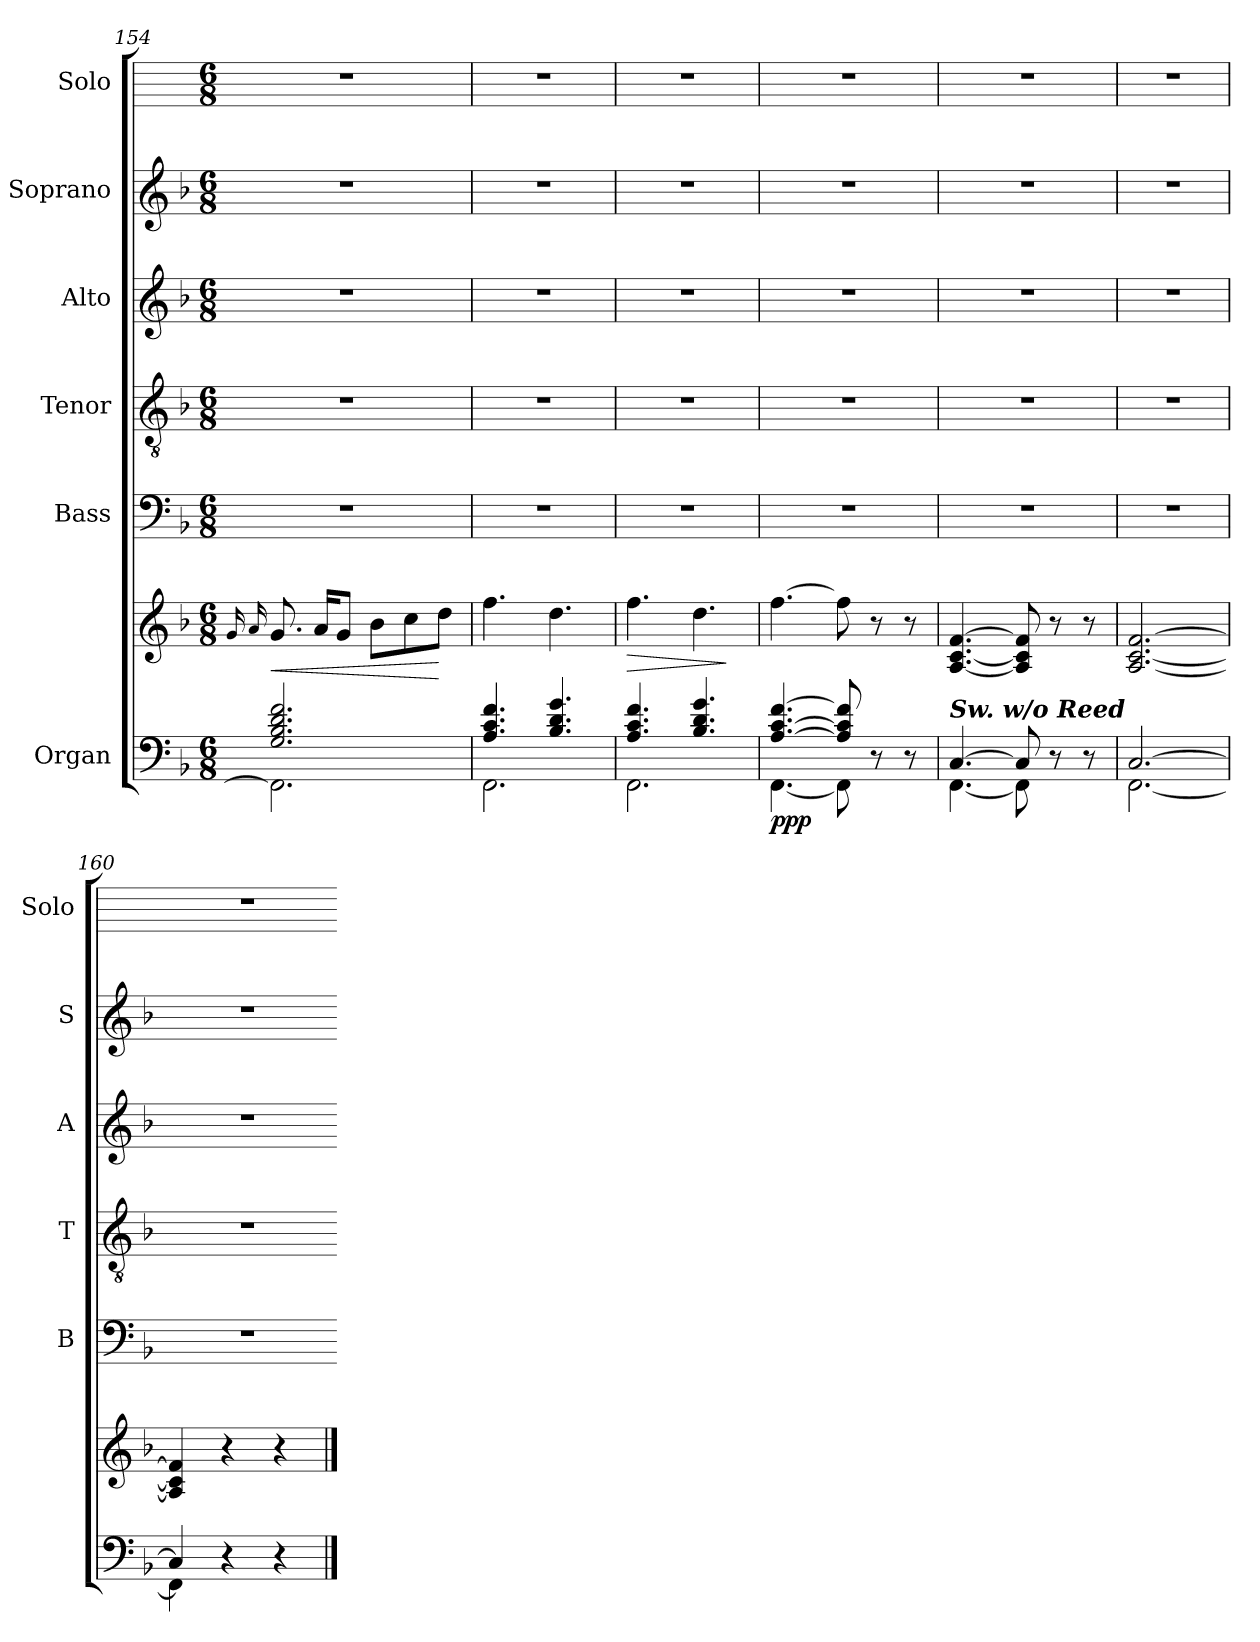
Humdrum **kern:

**kern	**kern	**dynam	**kern	**kern	**kern	**kern	**kern
*part6	*part6	*part6	*part5	*part4	*part3	*part2	*part1
*staff7	*staff6	*staff6/7	*staff5	*staff4	*staff3	*staff2	*staff1
*I"Organ	*	*	*I"Bass	*I"Tenor	*I"Alto	*I"Soprano	*I"Solo
*	*	*	*I'B	*I'T	*I'A	*I'S	*I'Solo
*clefF4	*clefG2	*	*clefF4	*clefGv2	*clefG2	*clefG2	*
*k[b-]	*k[b-]	*	*k[b-]	*k[b-]	*k[b-]	*k[b-]	*
*F:	*F:	*	*F:	*F:	*F:	*F:	*
*M6/8	*M6/8	*	*M6/8	*M6/8	*M6/8	*M6/8	*M6/8
=154	=154	=154	=154	=154	=154	=154	=154
.	16qqgLL	.	.	.	.	.	.
.	16qqa	.	.	.	.	.	.
*^	*	*	*	*	*	*	*
!	!	!	!LO:HP:b	!LO:N:vis=1	!LO:N:vis=1	!LO:N:vis=1	!LO:N:vis=1	!
2.G/ 2.B-/ 2.d/ 2.f/	2.FF\]	8.g	<	2.r	2.r	2.r	2.r	2.r
.	.	16aL	.	.	.	.	.	.
.	.	8gJ	.	.	.	.	.	.
.	.	8b-L	.	.	.	.	.	.
.	.	8cc	.	.	.	.	.	.
.	.	8ddJ	[	.	.	.	.	.
=155	=155	=155	=155	=155	=155	=155	=155	=155
!	!	!	!	!LO:N:vis=1	!LO:N:vis=1	!LO:N:vis=1	!LO:N:vis=1	!
4.A/ 4.c/ 4.f/	2.FF\	4.ff	.	2.r	2.r	2.r	2.r	2.r
4.B-/ 4.d/ 4.g/	.	4.dd	.	.	.	.	.	.
=156	=156	=156	=156	=156	=156	=156	=156	=156
!	!	!	!LO:HP:b	!LO:N:vis=1	!LO:N:vis=1	!LO:N:vis=1	!LO:N:vis=1	!
4.A/ 4.c/ 4.f/	2.FF\	4.ff	>	2.r	2.r	2.r	2.r	2.r
4.B-/ 4.d/ 4.g/	.	4.dd	.	.	.	.	.	.
*v	*v	*	*	*	*	*	*	*
.	.	]	.	.	.	.	.
=157	=157	=157	=157	=157	=157	=157	=157
*^	*	*	*	*	*	*	*
!	!	!	!LO:DY:b=2	!LO:N:vis=1	!LO:N:vis=1	!LO:N:vis=1	!LO:N:vis=1	!
!	!	!	!LO:DY:n=1:b=2	!	!	!	!	!
!	!	!	!LO:DY:n=2:b	!	!	!	!	!
[4.A/ [4.c/ [4.f/	[4.FF\	[4.ff	p p p	2.r	2.r	2.r	2.r	2.r
8A/] 8c/] 8f/]	8FF\]	8ff]	.	.	.	.	.	.
4ryy	8r	8r	.	.	.	.	.	.
.	8r	8r	.	.	.	.	.	.
=158	=158	=158	=158	=158	=158	=158	=158	=158
!LO:TX:a:Bi:t=Sw. w/o Reed	!	!	!	!	!	!	!	!
!	!	!	!	!LO:N:vis=1	!LO:N:vis=1	!LO:N:vis=1	!LO:N:vis=1	!
[4.C/	[4.FF\	[4.A [4.c [4.f	.	2.r	2.r	2.r	2.r	2.r
8C/]	8FF\]	8A] 8c] 8f]	.	.	.	.	.	.
4ryy	8r	8r	.	.	.	.	.	.
.	8r	8r	.	.	.	.	.	.
=159	=159	=159	=159	=159	=159	=159	=159	=159
!	!	!	!	!LO:N:vis=1	!LO:N:vis=1	!LO:N:vis=1	!LO:N:vis=1	!
[2.C/	[2.FF\	[2.A [2.c [2.f	.	2.r	2.r	2.r	2.r	2.r
=160	=160	=160	=160	=160	=160	=160	=160	=160
!	!	!	!	!LO:N:vis=1	!LO:N:vis=1	!LO:N:vis=1	!LO:N:vis=1	!
4C/]	4FF\]	4A] 4c] 4f]	.	2.r	2.r	2.r	2.r	2.r
2ryy	4r	4r	.	.	.	.	.	.
.	4r	4r	.	.	.	.	.	.
*v	*v	*	*	*	*	*	*	*
==	==	=	==	==	==	==	=
*-	*-	*-	*-	*-	*-	*-	*-
